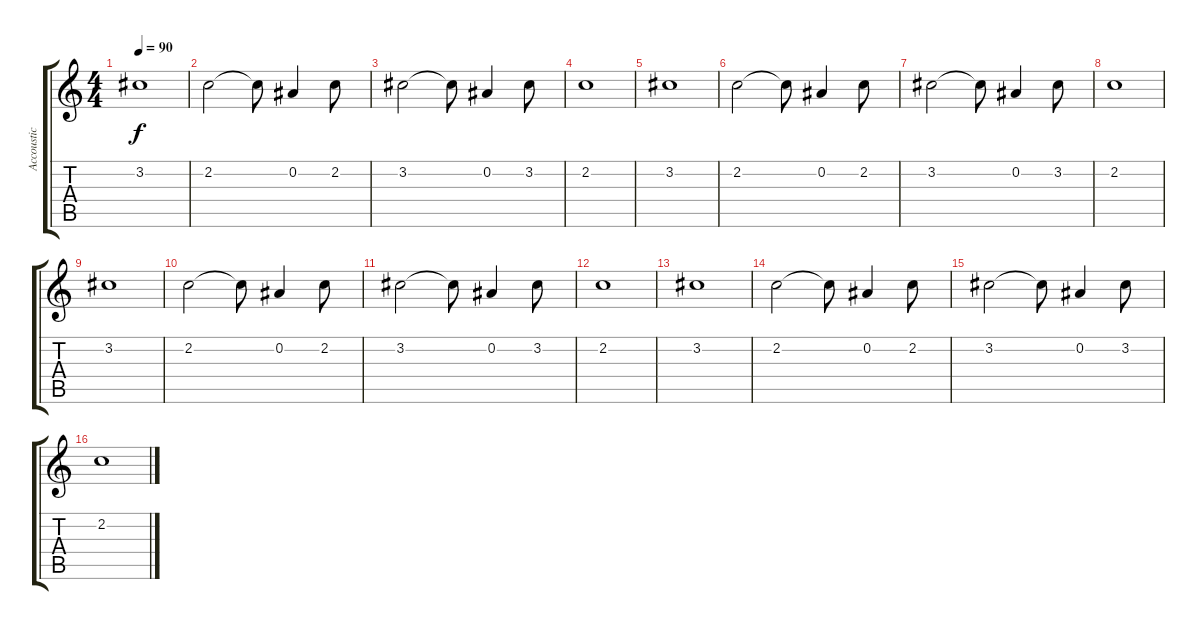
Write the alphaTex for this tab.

\track ("Accoustic Guitar 2" "Accoustic ") {instrument acousticguitarsteel}
\staff {score tabs}
\tuning (Eb4 Bb3 Gb3 Db3 Ab2 Db2) {hide}
\ts (4 4)
\tempo 90
\clef g2
\ks c
3.2.1{dy f} |
2.2.2 2.2{t}.8 0.2.4 2.2.8 |
3.2.2 3.2{t}.8 0.2.4 3.2.8 |
2.2.1 |
3.2.1 |
2.2.2 2.2{t}.8 0.2.4 2.2.8 |
3.2.2 3.2{t}.8 0.2.4 3.2.8 |
2.2.1 |
3.2.1 |
2.2.2 2.2{t}.8 0.2.4 2.2.8 |
3.2.2 3.2{t}.8 0.2.4 3.2.8 |
2.2.1 |
3.2.1 |
2.2.2 2.2{t}.8 0.2.4 2.2.8 |
3.2.2 3.2{t}.8 0.2.4 3.2.8 |
2.2.1
